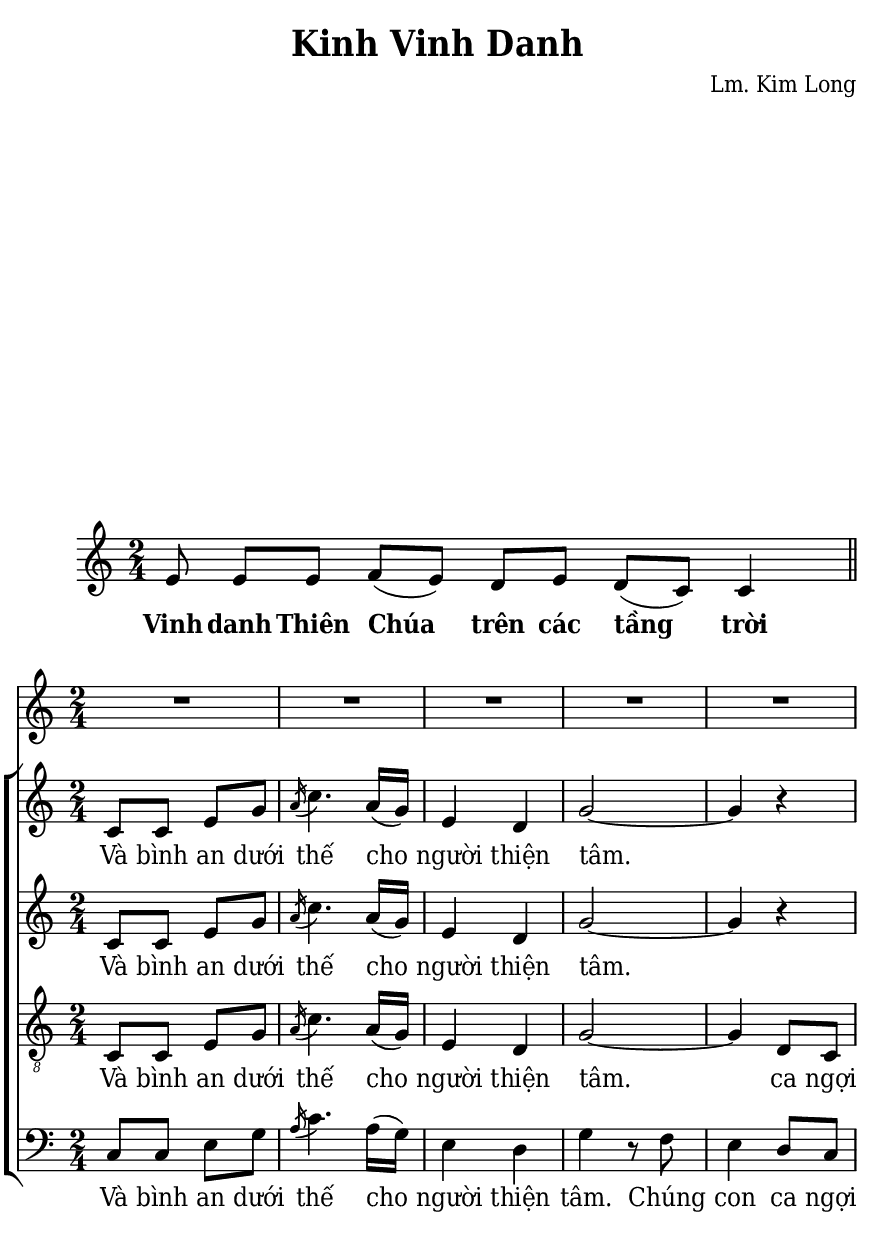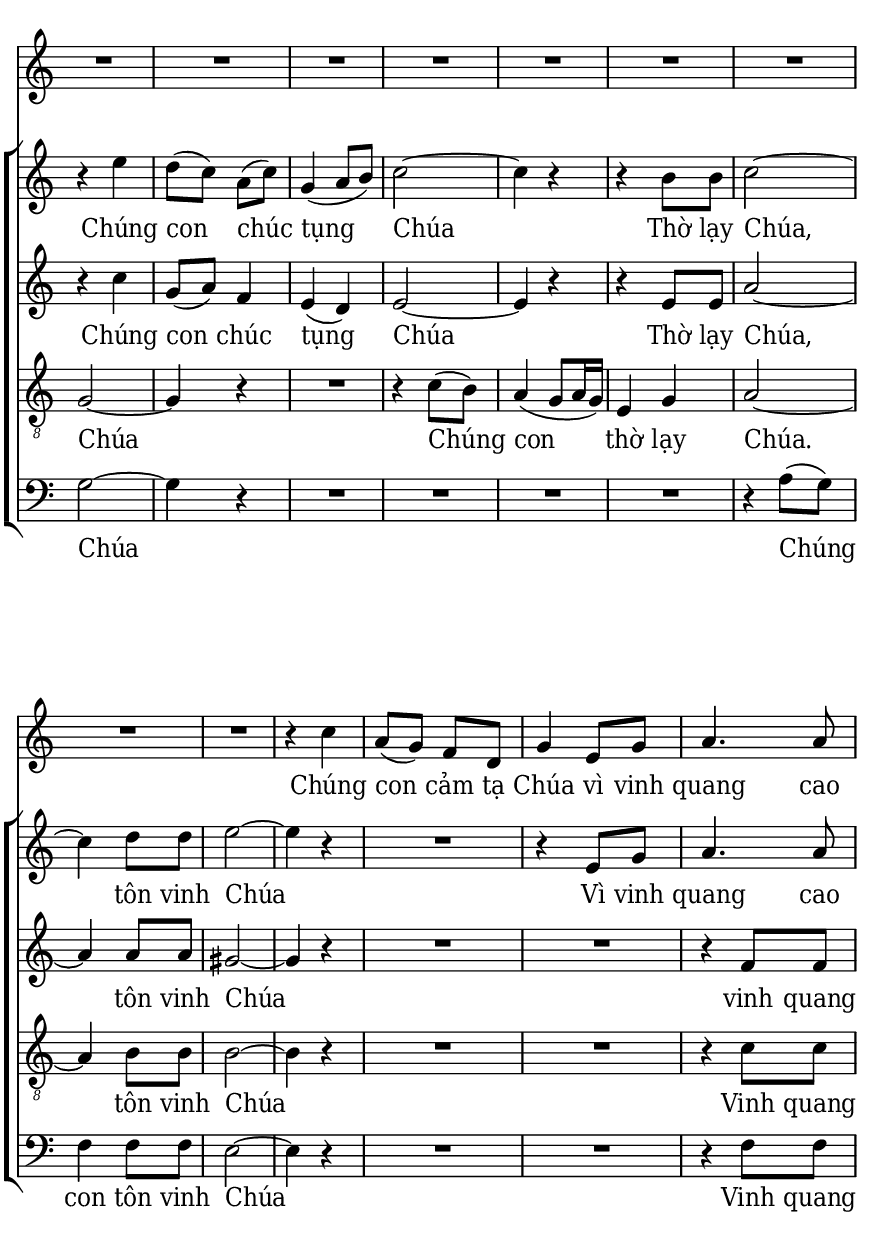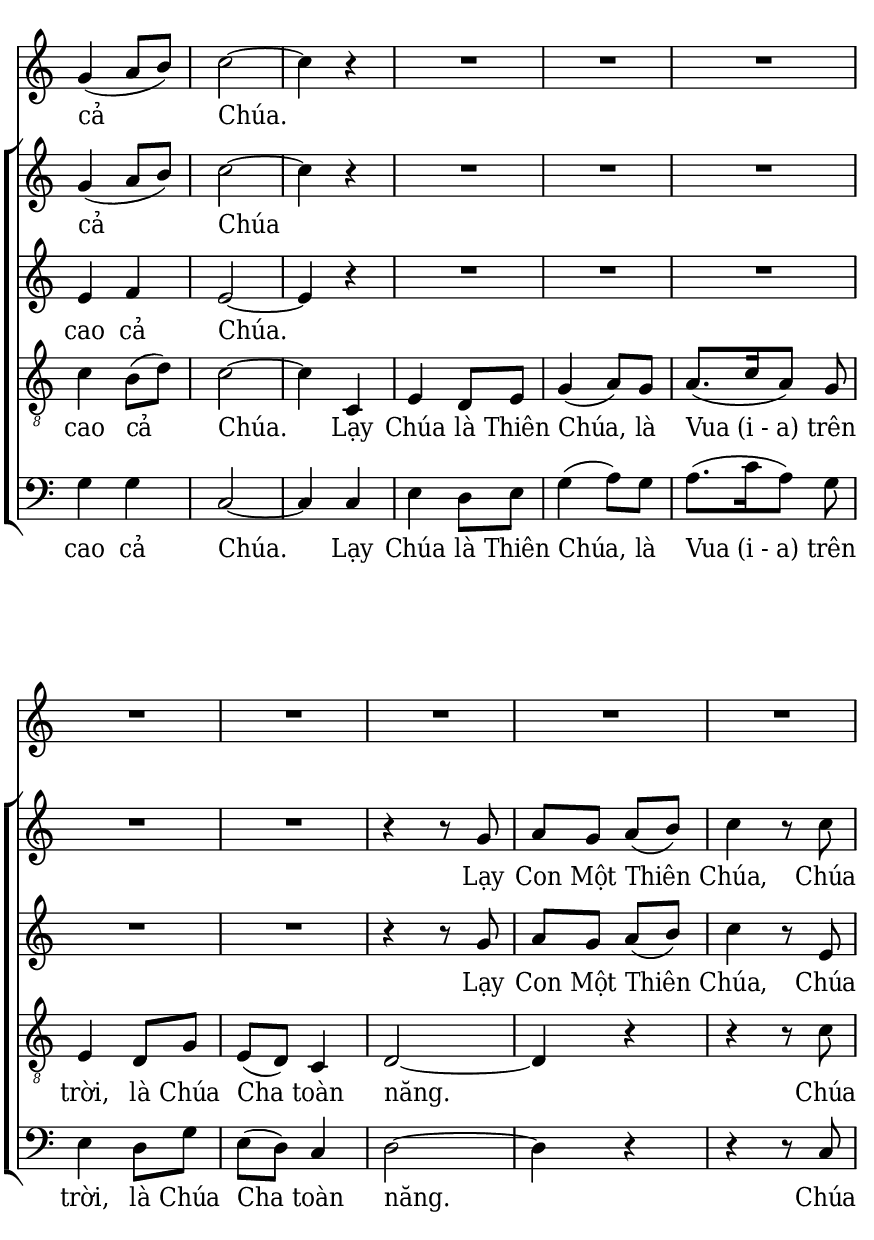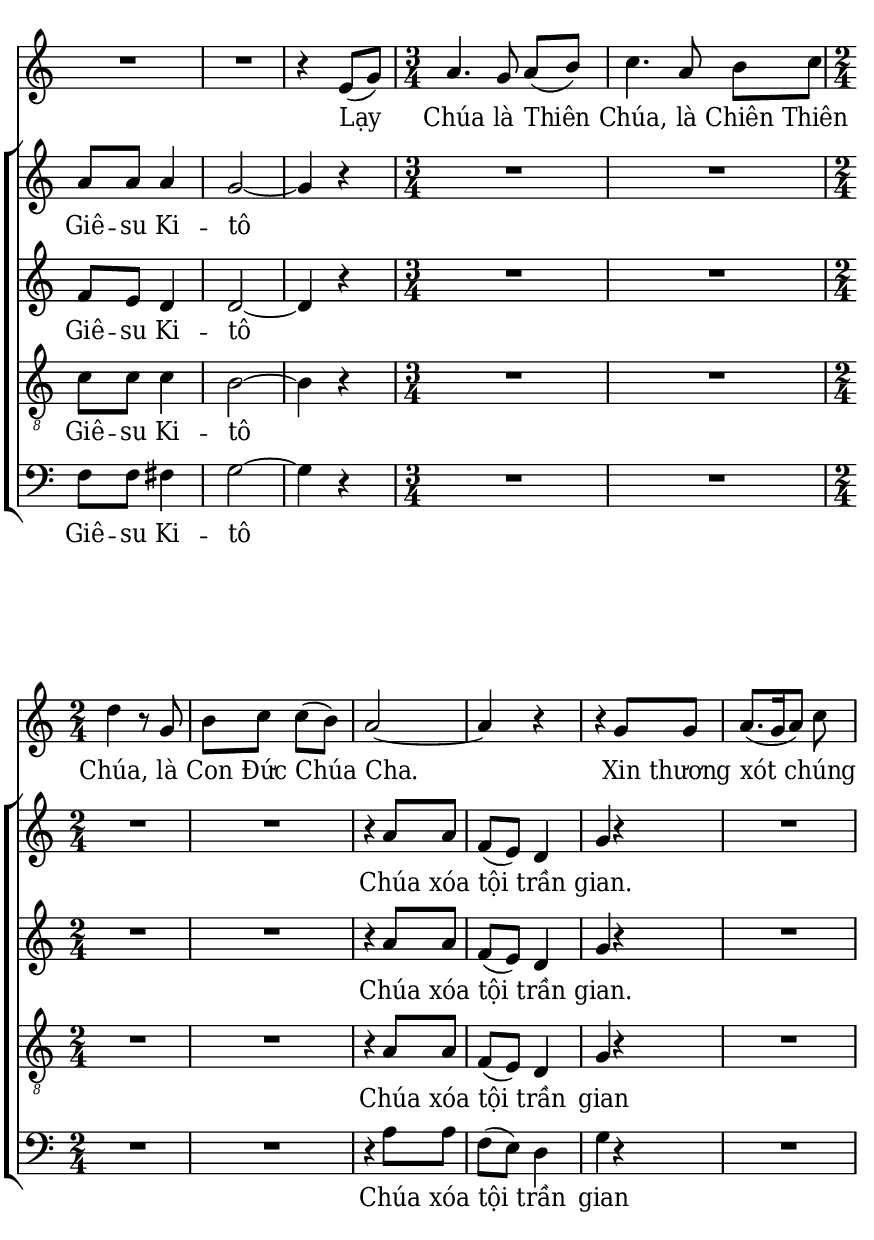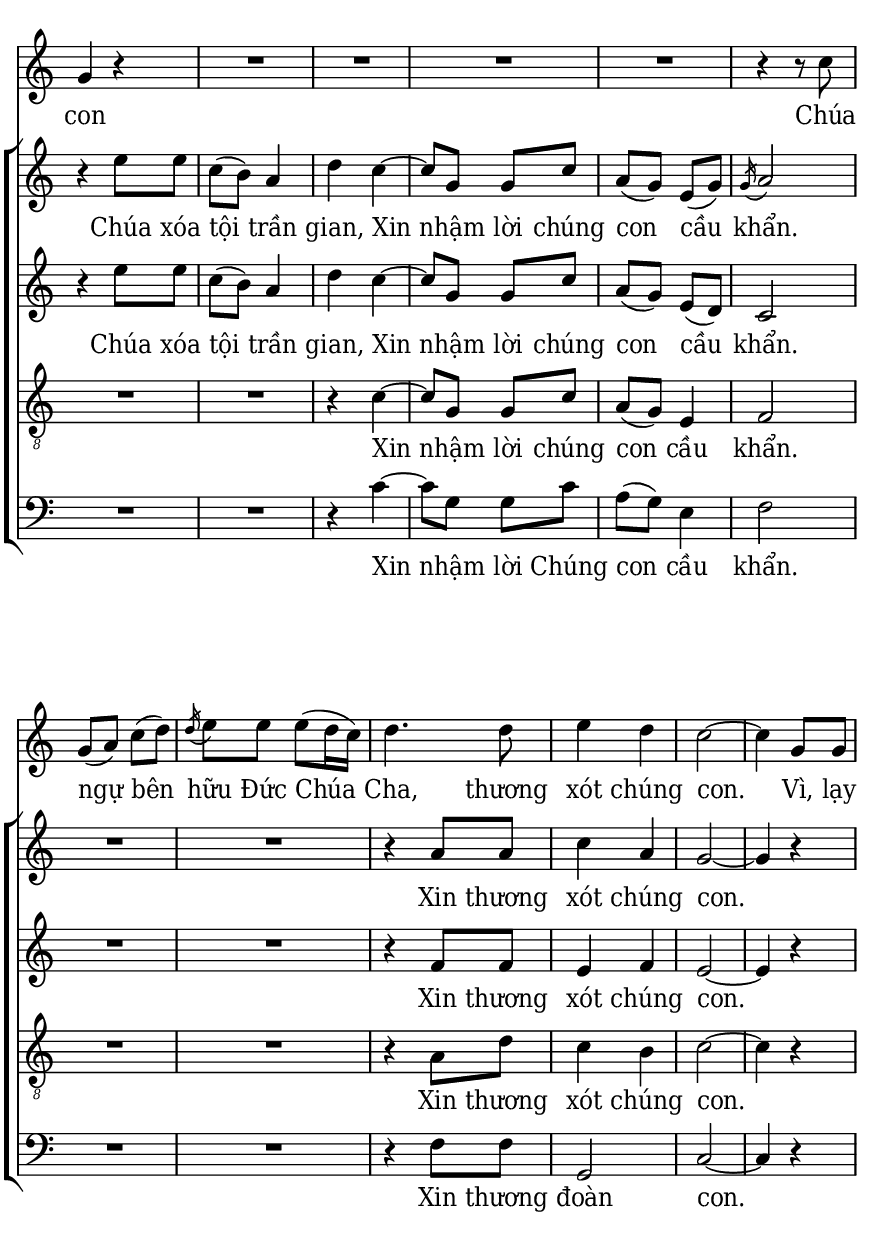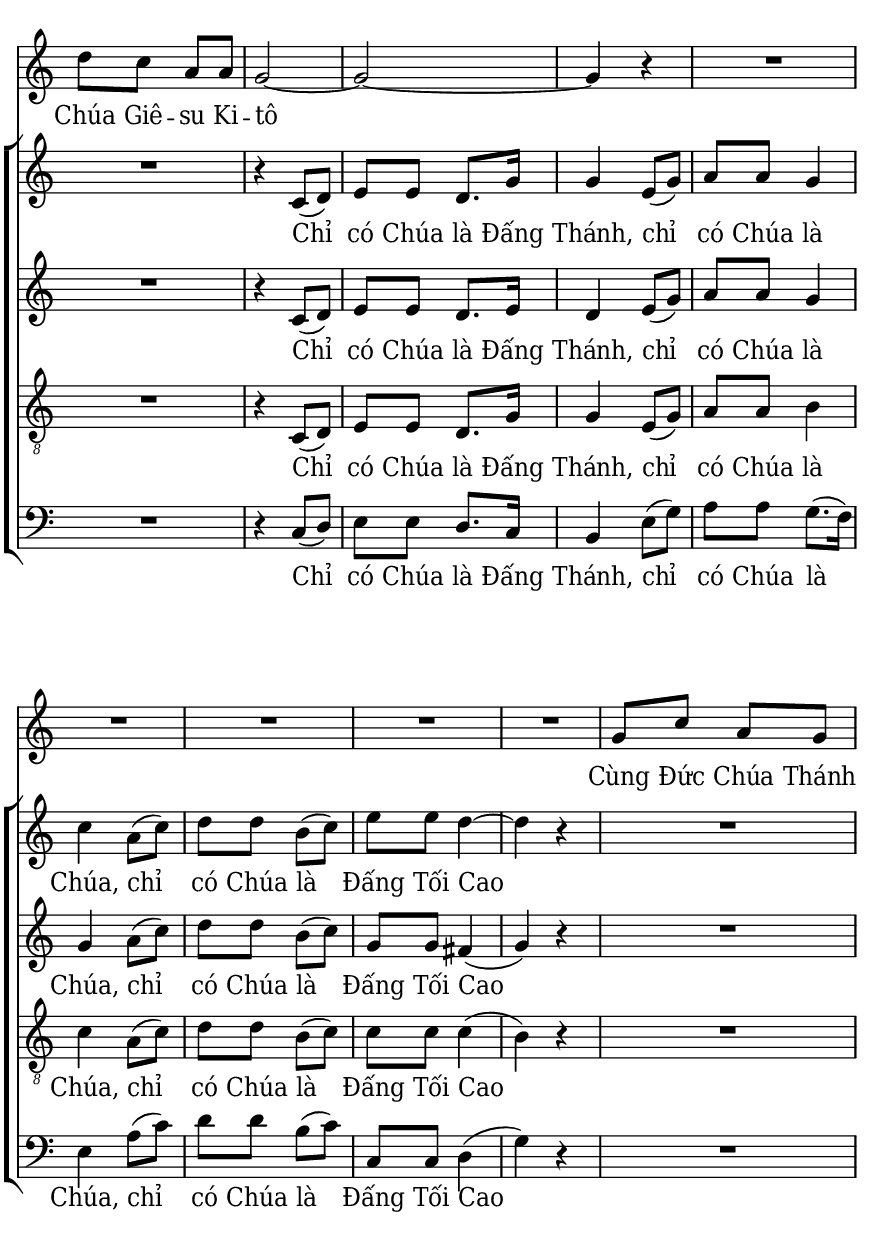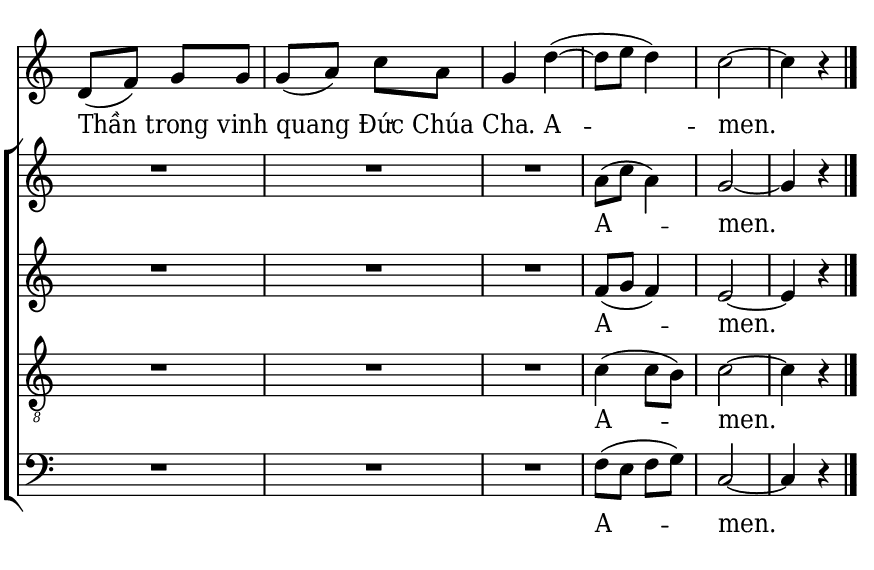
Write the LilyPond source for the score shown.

% Cài đặt chung
\version "2.22.1"
\include "english.ly"

\header {
  title = "Kinh Vinh Danh"
  composer = "Lm. Kim Long"
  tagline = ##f
}

% Nhạc điệp khúc
nhacDiepKhucXuong = \relative c' {
  \override Score.BarLine.break-visibility = ##(#f #f #f)
  \partial 4. e8 e e f (e) d e d (c) c4
  \override Score.BarLine.break-visibility = ##(#t #t #t)
  \bar "||"
}

nhacDiepKhucChuTe = \relative c' {
  R2*14
  r4 c' |
  a8 (g) f d |
  g4 e8 g |
  a4. a8 |
  g4 (a8 b) |
  c2 ~ |
  c4 r |
  R2*10
  r4 e,8 (g) |
  \time 3/4
  a4. g8 a ([b]) |
  c4. a8 b [c] |
  \time 2/4
  d4 r8 g, |
  b c c (b) |
  a2 ~ |
  a4 r |
  r g8 g |
  a8. _([g16 a8]) c |
  g4 r |
  R2*4
  r4 r8 c |
  g (a) c (d) |
  \slashedGrace { d16 ( } e8) e e (d16 c) |
  d4. d8 |
  e4 d |
  c2 ~ |
  c4 g8 g |
  d' c a a |
  g2 ~ |
  g ~ |
  g4 r |
  R2*5
  g8 c a g |
  d (f) g g |
  g (a) c a |
  g4 d' ~ ( |
  d8 e d4) |
  c2 ~ |
  c4 r \bar "|."
}

nhacDiepKhucSop = \relative c' {
  c8 c e g |
  \slashedGrace { a16 ( } c4.) a16 (g) |
  e4 d |
  g2 ~ |
  g4 r |
  r e' |
  d8 (c) a (c) |
  g4 (a8 b) |
  c2 ~ |
  c4 r |
  r b8 b |
  c2 ~ |
  c4 d8 d |
  e2 ~ |
  e4 r |
  R2
  r4 e,8 g |
  a4. a8 |
  g4 (a8 b) |
  c2 ~ |
  c4 r |
  R2*5
  r4 r8 g |
  a g a (b) |
  c4 r8 c |
  a a a4 |
  g2 ~ |
  g4 r 
  \time 3/4|
  R2.*2
  \time 2/4
  R2*2
  r4 a8 a |
  f (e) d4 |
  g4 r |
  R2
  r4 e'8 e |
  c (b) a4 |
  d c ~ |
  c8 g g c |
  a (g) e (g) |
  \slashedGrace { g16 ( } a2) |
  R2*2
  r4 a8 a |
  c4 a |
  g2 ~ |
  g4 r |
  R2
  r4 c,8 (d) |
  e e d8. g16 |
  g4 e8 (g) |
  a a g4 |
  c a8 (c) |
  d d b (c) |
  e e d4 ~ |
  d r |
  R2*4
  a8 (c \once \stemDown a4) |
  g2 ~ |
  g4 r
}

nhacDiepKhucAlto = \relative c' {
  c8 c e g |
  \slashedGrace { a16 ( } c4.) a16 (g) |
  e4 d |
  g2 ~ |
  g4 r |
  r c |
  g8 (a) f4 |
  e (d) |
  e2 ~ |
  e4 r |
  r e8 e |
  a2 ~ |
  a4 a8 a |
  gs2 ~ |
  gs4 r |
  R2
  R2
  r4 f8 f |
  e4 f |
  e2 ~ |
  e4 r |
  R2*5
  r4 r8 g |
  a g a (b) |
  c4 r8 e, |
  f e d4 |
  d2 ~ |
  d4 r 
  \time 3/4|
  R2.*2
  \time 2/4
  R2*2
  r4 a'8 a |
  f (e) d4 |
  g4 r |
  R2
  r4 e'8 e |
  c (b) a4 |
  d c ~ |
  c8 g g c |
  a (g) e (d) |
  c2 |
  R2*2
  r4 f8 f |
  e4 f |
  e2 ~ |
  e4 r |
  R2
  r4 c8 (d) |
  e e d8. e16 |
  d4 e8 (g) |
  a a g4 |
  g4 a8 (c) |
  d d b (c) |
  g g fs4 ( |
  g) r |
  R2*4
  f8 (g f4) |
  e2 ~ |
  e4 r
}

nhacDiepKhucTenor = \relative c {
  c8 c e g |
  \slashedGrace { a16 ( } c4.) a16 (g) |
  e4 d |
  g2 ~ |
  g4 d8 c |
  g'2 ~ |
  g4 r |
  R2
  r4 c8 (b) |
  a4 (g8 a16 g) |
  e4 g |
  a2 ~ |
  a4 b8 b |
  b2 ~ |
  b4 r |
  R2*2
  r4 c8 c |
  c4 b8 (d) |
  c2 ~ |
  c4 c, |
  e4 d8 e |
  g4 (a8) g |
  a8. ([c16 a8]) g |
  e4 d8 g |
  e8 (d) c4 |
  d2 ~ |
  d4 r |
  r r8 c' |
  c c c4 |
  b2 ~ |
  b4 r |
  R2.*2
  R2*2
  r4 a8 a f (e) d4 |
  g4 r |
  R2*3
  r4 c ~ |
  c8 g g c |
  a (g) e4 |
  f2 |
  R2*2
  r4 a8 d |
  c4 b |
  c2 ~ |
  c4 r |
  R2
  r4 c,8 (d) |
  e e d8. g16 |
  g4 e8 (g) |
  a a b4 |
  c a8 (c) |
  d d b (c) |
  c c c4 ( |
  b) r |
  R2*4
  c4 (c8 b) |
  c2 ~ |
  c4 r
}

nhacDiepKhucBas = \relative c {
  c8 c e g |
  \slashedGrace { a16 ( } c4.) a16 (g) |
  e4 d |
  g4 r8 f |
  e4 d8 c |
  g'2 ~ |
  g4 r
  R2
  R2*3
  r4 a8 (g) |
  f4 f8 f |
  e2 ~ |
  e4 r |
  R2*2
  r4 f8 f |
  g4 g |
  c,2 ~ |
  c4 c |
  e d8 e |
  g4 (a8) g |
  a8. ([c16 a8]) g |
  e4 d8 g |
  e (d) c4 |
  d2 ~ |
  d4 r |
  r r8 c |
  f f fs4 |
  g2 ~ |
  g4 r |
  R2.*2
  R2*2
  r4 a8 a |
  f (e) d4 |
  g r |
  R2*3
  r4 c ~ |
  c8 g g c |
  a (g) e4 |
  f2 |
  R2*2
  r4 f8 f |
  g,2 |
  c2 ~ |
  c4 r |
  R2
  r4 c8 (d) |
  e e d8. c16 |
  b4 e8 (g) |
  a a g8. (f16) |
  e4 a8 (c) |
  d d b (c) |
  c, c d4 ( |
  g) r |
  R2*4
  f8 (e f g) |
  c,2 ~ |
  c4 r
}

% Lời điệp khúc
loiDiepKhucXuong = \lyricmode {
  \override Lyrics.LyricText.font-series = #'bold
  Vinh danh Thiên Chúa trên các tầng trời
}

loiDiepKhucChuTe = \lyricmode {
  Chúng con cảm tạ Chúa vì vinh quang cao cả Chúa.
  Lạy Chúa là Thiên Chúa, là Chiên Thiên Chúa,
  là Con Đức Chúa Cha.
  Xin thương xót chúng con
  Chúa ngự bên hữu Đức Chúa Cha,
  thương xót chúng con.
  Vì, lạy Chúa Giê -- su Ki -- tô
  Cùng Đức Chúa Thánh Thần
  trong vinh quang Đức Chúa Cha.
  A -- men.
}

loiDiepKhucSop = \lyricmode {
  Và bình an dưới thế cho người thiện tâm.
  Chúng con chúc tụng Chúa
  Thờ lạy Chúa, tôn vinh Chúa
  Vì vinh quang cao cả Chúa
  Lạy Con Một Thiên Chúa, Chúa Giê -- su Ki -- tô
  Chúa xóa tội trần gian.
  Chúa xóa tội trần gian,
  Xin nhậm lời chúng con cầu khẩn.
  Xin thương xót chúng con.
  Chỉ có Chúa là Đấng Thánh,
  chỉ có Chúa là Chúa,
  chỉ có Chúa là Đấng Tối Cao
  A -- men.
}

loiDiepKhucAlto = \lyricmode {
  Và bình an dưới thế cho người thiện tâm.
  Chúng con chúc tụng Chúa
  Thờ lạy Chúa, tôn vinh Chúa
  vinh quang cao cả Chúa.
  Lạy Con Một Thiên Chúa, Chúa Giê -- su Ki -- tô
  Chúa xóa tội trần gian.
  Chúa xóa tội trần gian,
  Xin nhậm lời chúng con cầu khẩn.
  Xin thương xót chúng con.
  Chỉ có Chúa là Đấng Thánh,
  chỉ có Chúa là Chúa, chỉ có Chúa là Đấng Tối Cao
  A -- men.
}

loiDiepKhucTenor = \lyricmode {
  Và bình an dưới thế cho người thiện tâm.
  ca ngợi Chúa
  Chúng con thờ lạy Chúa.
  tôn vinh Chúa
  Vinh quang cao cả Chúa.
  Lạy Chúa là Thiên Chúa, là "Vua (i - a)" trên trời,
  là Chúa Cha toàn năng.
  Chúa Giê -- su Ki -- tô
  Chúa xóa tội trần gian
  Xin nhậm lời chúng con cầu khẩn.
  Xin thương xót chúng con.
  Chỉ có Chúa là Đấng Thánh, chỉ có Chúa là Chúa,
  chỉ có Chúa là Đấng Tối Cao
  A -- men.
}

loiDiepKhucBas = \lyricmode {
  Và bình an dưới thế cho người thiện tâm.
  Chúng con ca ngợi Chúa
  Chúng con tôn vinh Chúa
  Vinh quang cao cả Chúa.
  Lạy Chúa là Thiên Chúa, là "Vua (i - a)" trên trời,
  là Chúa Cha toàn năng.
  Chúa Giê -- su Ki -- tô
  Chúa xóa tội trần gian
  Xin nhậm lời Chúng con cầu khẩn.
  Xin thương đoàn con.
  Chỉ có Chúa là Đấng Thánh,
  chỉ có Chúa là Chúa, chỉ có Chúa là Đấng Tối Cao
  A -- men.
}

% Dàn trang
\paper {
  #(set-paper-size "a5")
  top-margin = 3\mm
  bottom-margin = 3\mm
  left-margin = 3\mm
  right-margin = 3\mm
  indent = #0
  #(define fonts
	 (make-pango-font-tree "Deja Vu Serif Condensed"
	 		       "Deja Vu Serif Condensed"
			       "Deja Vu Serif Condensed"
			       (/ 20 20)))
  print-page-number = ##f
  %page-count = 6
}

TongNhip = {
  \key c \major \time 2/4
  \set Timing.beamExceptions = #'()
  \set Timing.baseMoment = #(ly:make-moment 1/4)
}

\markup {
  \vspace #13
}

\score {
  \new ChoirStaff <<
    \new Staff <<
        \clef treble
        \new Voice = xuong {
          \TongNhip \nhacDiepKhucXuong
        }
        \new Lyrics \lyricsto xuong \loiDiepKhucXuong
    >>
  >>
  \layout {
    ragged-right = ##f
    indent = #10
  }
}

\score {
  <<
    \new Staff <<
        \clef treble
        \new Voice = chuTe {
          \TongNhip \nhacDiepKhucChuTe
        }
        \new Lyrics \lyricsto chuTe \loiDiepKhucChuTe
    >>
    \new ChoirStaff <<
      \new Staff <<
          \clef treble
          \new Voice = beSop {
            \TongNhip \nhacDiepKhucSop
          }
          \new Lyrics \lyricsto beSop \loiDiepKhucSop
      >>
      \new Staff <<
          \clef treble
          \new Voice = beAlto {
            \TongNhip \nhacDiepKhucAlto
          }
          \new Lyrics \lyricsto beAlto \loiDiepKhucAlto
      >>
      \new Staff <<
          \clef "violin_8"
          \new Voice = beTenor {
            \TongNhip \nhacDiepKhucTenor
          }
          \new Lyrics \lyricsto beTenor \loiDiepKhucTenor
      >>
      \new Staff <<
          \clef bass
          \new Voice = beBas {
            \TongNhip \nhacDiepKhucBas
          }
          \new Lyrics \lyricsto beBas \loiDiepKhucBas
      >>
    >>
  >>
  \layout {
    \override Lyrics.LyricSpace.minimum-distance = #0.8
    \override LyricHyphen.minimum-distance = #1.5
    \override Score.BarNumber.break-visibility = ##(#f #f #f)
    \override Score.SpacingSpanner.uniform-stretching = ##t
  }
}
